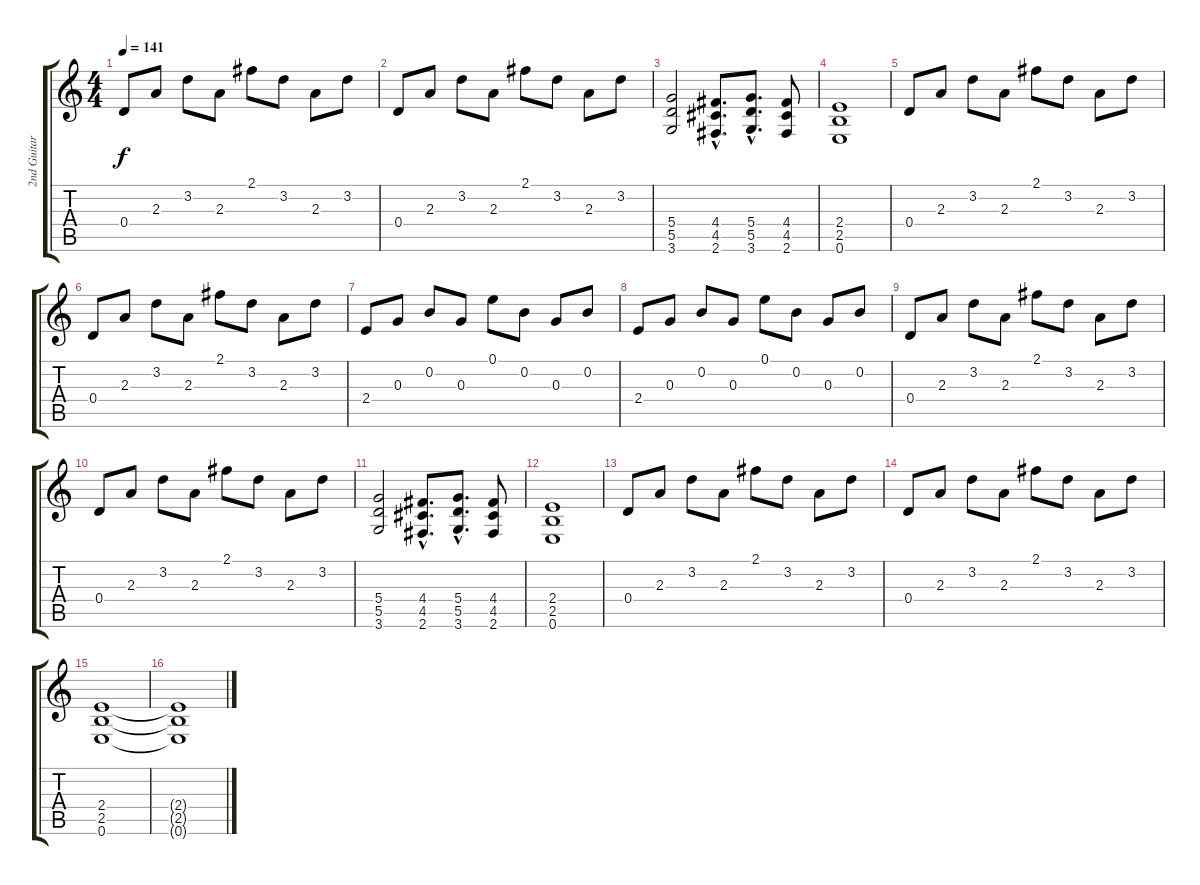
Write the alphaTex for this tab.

\track ("2nd Guitar" "2nd Guitar") {instrument distortionguitar}
\staff {score tabs}
\tuning (E4 B3 G3 D3 A2 E2) {hide}
\ts (4 4)
\tempo 141
\clef g2
\ks c
0.4.8{dy f} 2.3.8 3.2.8 2.3.8 2.1.8 3.2.8 2.3.8 3.2.8 |
0.4.8 2.3.8 3.2.8 2.3.8 2.1.8 3.2.8 2.3.8 3.2.8 |
(5.4 5.5 3.6).2 (4.4{hac} 4.5{hac} 2.6{hac}).8{d} (5.4{hac} 5.5{hac} 3.6{hac}).8{d} (4.4 4.5 2.6).8 |
(2.4 2.5 0.6).1 |
0.4.8 2.3.8 3.2.8 2.3.8 2.1.8 3.2.8 2.3.8 3.2.8 |
0.4.8 2.3.8 3.2.8 2.3.8 2.1.8 3.2.8 2.3.8 3.2.8 |
2.4.8 0.3.8 0.2.8 0.3.8 0.1.8 0.2.8 0.3.8 0.2.8 |
2.4.8 0.3.8 0.2.8 0.3.8 0.1.8 0.2.8 0.3.8 0.2.8 |
0.4.8 2.3.8 3.2.8 2.3.8 2.1.8 3.2.8 2.3.8 3.2.8 |
0.4.8 2.3.8 3.2.8 2.3.8 2.1.8 3.2.8 2.3.8 3.2.8 |
(5.4 5.5 3.6).2 (4.4{hac} 4.5{hac} 2.6{hac}).8{d} (5.4{hac} 5.5{hac} 3.6{hac}).8{d} (4.4 4.5 2.6).8 |
(2.4 2.5 0.6).1 |
0.4.8 2.3.8 3.2.8 2.3.8 2.1.8 3.2.8 2.3.8 3.2.8 |
0.4.8 2.3.8 3.2.8 2.3.8 2.1.8 3.2.8 2.3.8 3.2.8 |
(2.4 2.5 0.6).1 |
(2.4{t} 2.5{t} 0.6{t}).1
